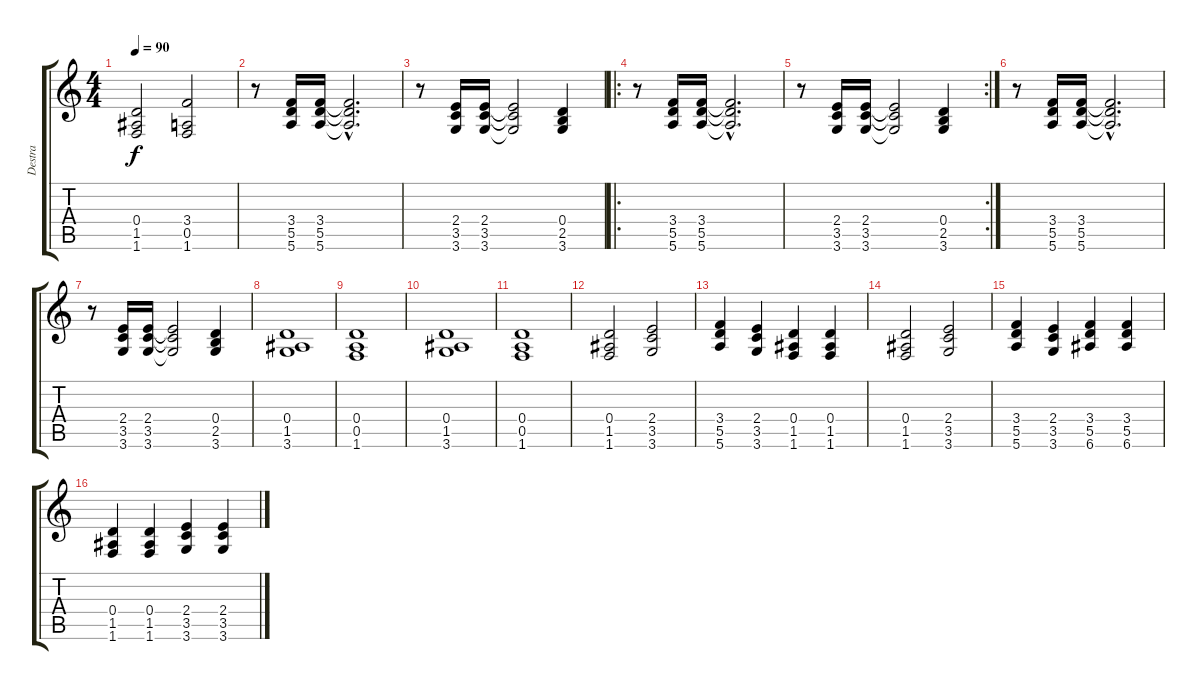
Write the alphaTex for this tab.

\track ("Destra" "Destra") {instrument acousticgrandpiano}
\staff {score tabs}
\tuning (E5 B4 G4 D4 A3 E3) {hide}
\ts (4 4)
\tempo 90
\clef g2
\ks c
(0.4 1.5 1.6).2{dy f} (3.4 0.5 1.6).2 |
r.8 (3.4 5.5 5.6).16 (3.4 5.5 5.6).16 (3.4{hac t} 5.5{hac t} 5.6{hac t}).2{d} |
r.8 (2.4 3.5 3.6).16 (2.4 3.5 3.6).16 (2.4{t} 3.5{t} 3.6{t}).2 (0.4 2.5 3.6).4 |
\ro
r.8 (3.4 5.5 5.6).16 (3.4 5.5 5.6).16 (3.4{hac t} 5.5{hac t} 5.6{hac t}).2{d} |
\rc 2
r.8 (2.4 3.5 3.6).16 (2.4 3.5 3.6).16 (2.4{t} 3.5{t} 3.6{t}).2 (0.4 2.5 3.6).4 |
r.8 (3.4 5.5 5.6).16 (3.4 5.5 5.6).16 (3.4{hac t} 5.5{hac t} 5.6{hac t}).2{d} |
r.8 (2.4 3.5 3.6).16 (2.4 3.5 3.6).16 (2.4{t} 3.5{t} 3.6{t}).2 (0.4 2.5 3.6).4 |
(0.4 1.5 3.6).1 |
(0.4 0.5 1.6).1 |
(0.4 1.5 3.6).1 |
(0.4 0.5 1.6).1 |
(0.4 1.5 1.6).2 (2.4 3.5 3.6).2 |
(3.4 5.5 5.6).4 (2.4 3.5 3.6).4 (0.4 1.5 1.6).4 (0.4 1.5 1.6).4 |
(0.4 1.5 1.6).2 (2.4 3.5 3.6).2 |
(3.4 5.5 5.6).4 (2.4 3.5 3.6).4 (3.4 5.5 6.6).4 (3.4 5.5 6.6).4 |
(0.4 1.5 1.6).4 (0.4 1.5 1.6).4 (2.4 3.5 3.6).4 (2.4 3.5 3.6).4
